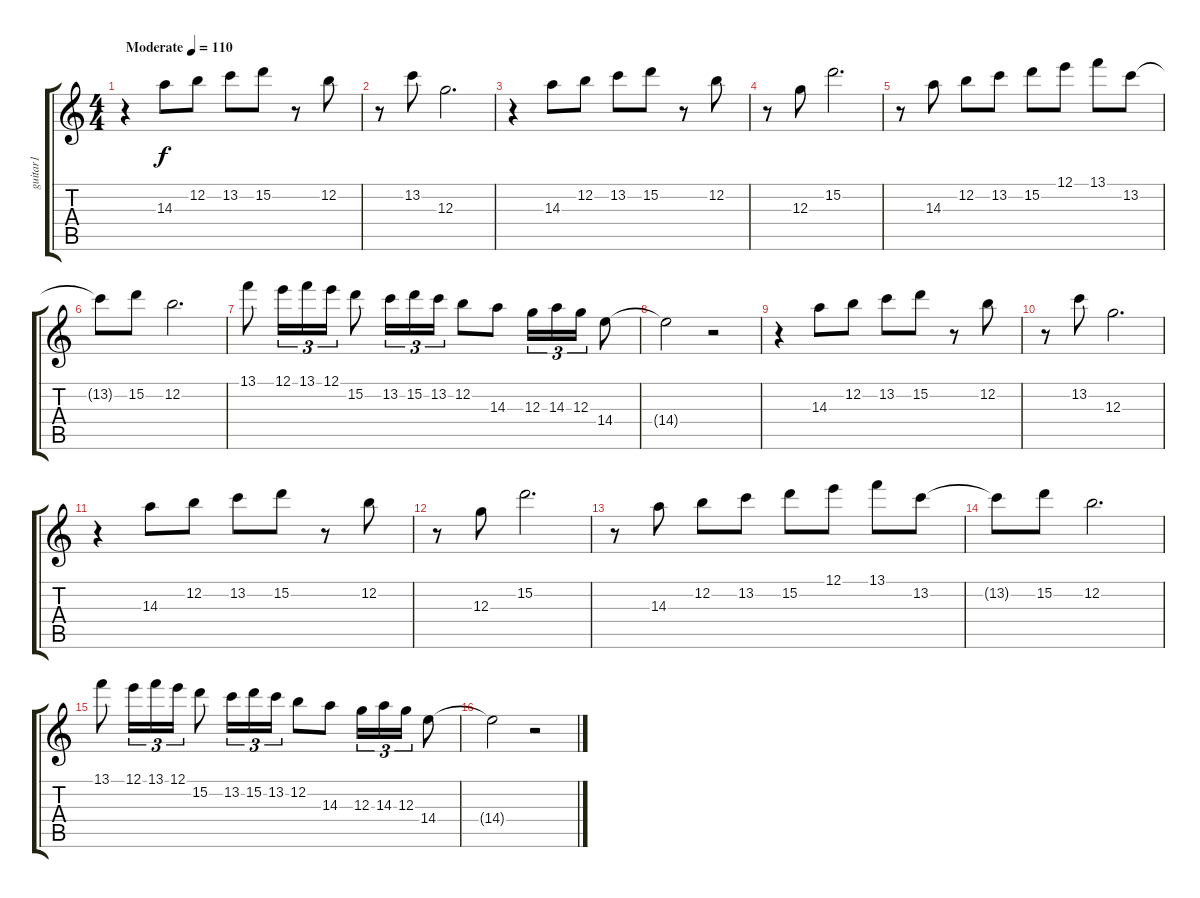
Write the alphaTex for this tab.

\track ("guitar1" "guitar1") {instrument distortionguitar}
\staff {score tabs}
\tuning (E4 B3 G3 D3 A2 E2) {hide}
\ts (4 4)
\tempo (110 "Moderate")
\clef g2
\ks c
r.4{dy f instrument distortionguitar} 14.3.8 12.2.8 13.2.8 15.2.8 r.8 12.2.8 |
r.8 13.2.8 12.3.2{d} |
r.4 14.3.8 12.2.8 13.2.8 15.2.8 r.8 12.2.8 |
r.8 12.3.8 15.2.2{d} |
r.8 14.3.8 12.2.8 13.2.8 15.2.8 12.1.8 13.1.8 13.2.8 |
13.2{t}.8 15.2.8 12.2.2{d} |
13.1.8 12.1.16{tu (3 2)} 13.1.16{tu (3 2)} 12.1.16{tu (3 2)} 15.2.8 13.2.16{tu (3 2)} 15.2.16{tu (3 2)} 13.2.16{tu (3 2)} 12.2.8 14.3.8 12.3.16{tu (3 2)} 14.3.16{tu (3 2)} 12.3.16{tu (3 2)} 14.4.8 |
14.4{t}.2 r.2 |
r.4 14.3.8 12.2.8 13.2.8 15.2.8 r.8 12.2.8 |
r.8 13.2.8 12.3.2{d} |
r.4 14.3.8 12.2.8 13.2.8 15.2.8 r.8 12.2.8 |
r.8 12.3.8 15.2.2{d} |
r.8 14.3.8 12.2.8 13.2.8 15.2.8 12.1.8 13.1.8 13.2.8 |
13.2{t}.8 15.2.8 12.2.2{d} |
13.1.8 12.1.16{tu (3 2)} 13.1.16{tu (3 2)} 12.1.16{tu (3 2)} 15.2.8 13.2.16{tu (3 2)} 15.2.16{tu (3 2)} 13.2.16{tu (3 2)} 12.2.8 14.3.8 12.3.16{tu (3 2)} 14.3.16{tu (3 2)} 12.3.16{tu (3 2)} 14.4.8 |
14.4{t}.2 r.2
